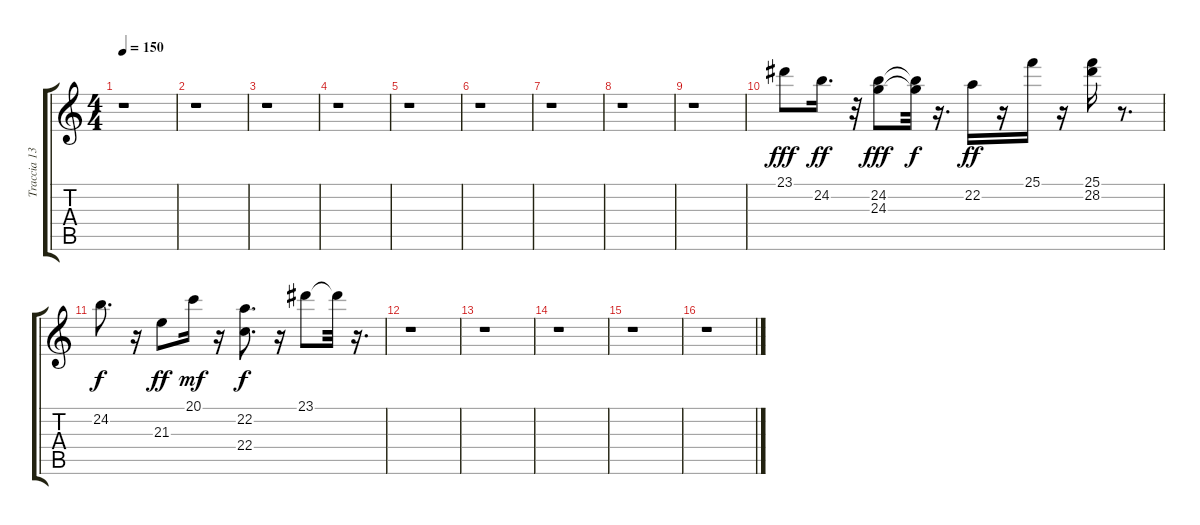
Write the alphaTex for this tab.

\track ("Traccia 13" "Traccia 13") {instrument orchestralharp}
\staff {score tabs}
\tuning (E4 B3 G3 D3 A2 E2) {hide}
\ts (4 4)
\tempo 150
\clef g2
\ks c
r.1{dy f} |
r.1 |
r.1 |
r.1 |
r.1 |
r.1 |
r.1 |
r.1 |
r.1 |
23.1.8{dy fff balance 16 instrument xylophone} 24.2.16{d dy ff} r.32 (24.2 24.3).8{dy fff} (24.2{t} 24.3{t}).32{dy f} r.16{d} 22.2.16{dy ff} r.16 25.1.16 r.16 (25.1 28.2).16 r.8{d} |
24.2.8{d dy f} r.16 21.3.8{dy ff} 20.1.16{dy mf} r.16 (22.2 22.4).8{d dy f} r.16 23.1.8 23.1{t}.32 r.16{d} |
r.1 |
r.1 |
r.1 |
r.1 |
r.1
